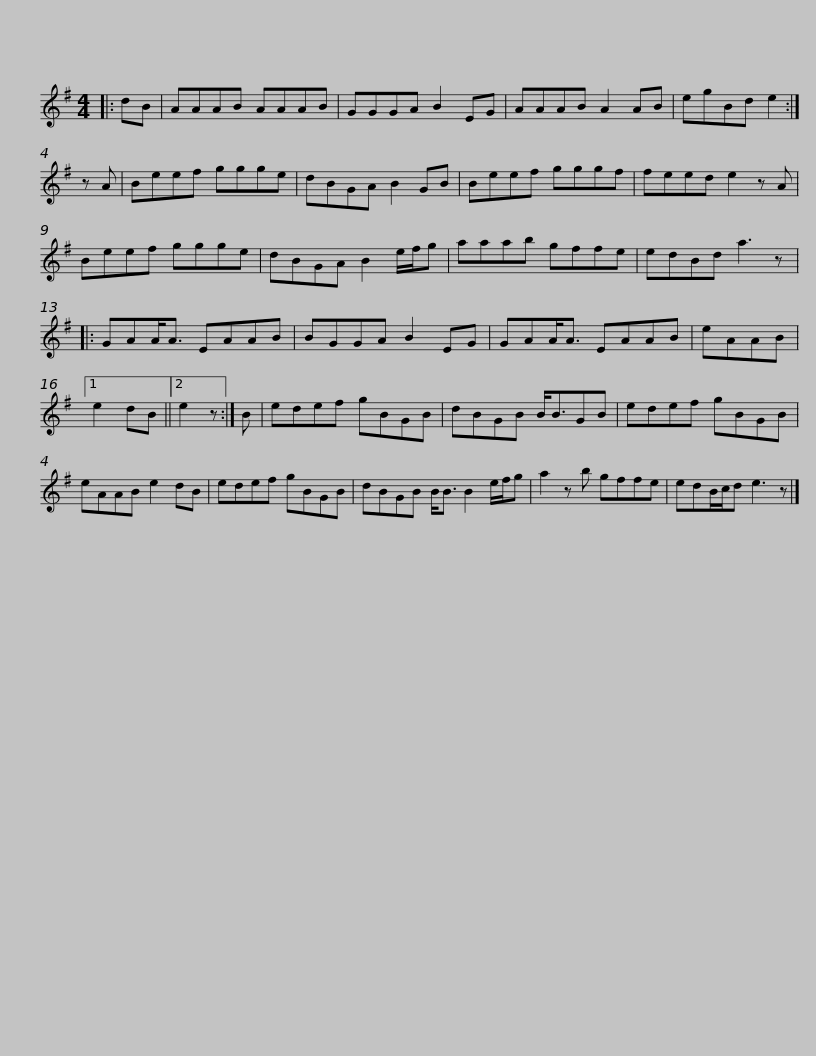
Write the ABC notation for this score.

X:1
L:1/8
M:4/4
I:linebreak $
K:G
V:1 treble
V:1
|: dB | AAAB AAAB | GGGA B2 EG | AAAB A2 AB | egBd e2 :| %5
 z A | Beef ggge |$ dBGA B2 GB | Beef gggf | feed e2 z A | %10
 Beef ggge | dBGA B2 e/f/g |$ aaab gffe | edBd a3 z |: GAA<A EAAB | %15
 BGGA B2 EG | GAA<A EAAB | eAAB |1$ e2 dB ||2 e2 z :| %20
 B | edef gBGB | dBGB B<BGB | edef gBGB | eAAB e2 dB |$ %25
 edef gBGB | dBGB B<B B2 e/f/g | a2 z b gffe | edB/c/d e3 z |] %29
